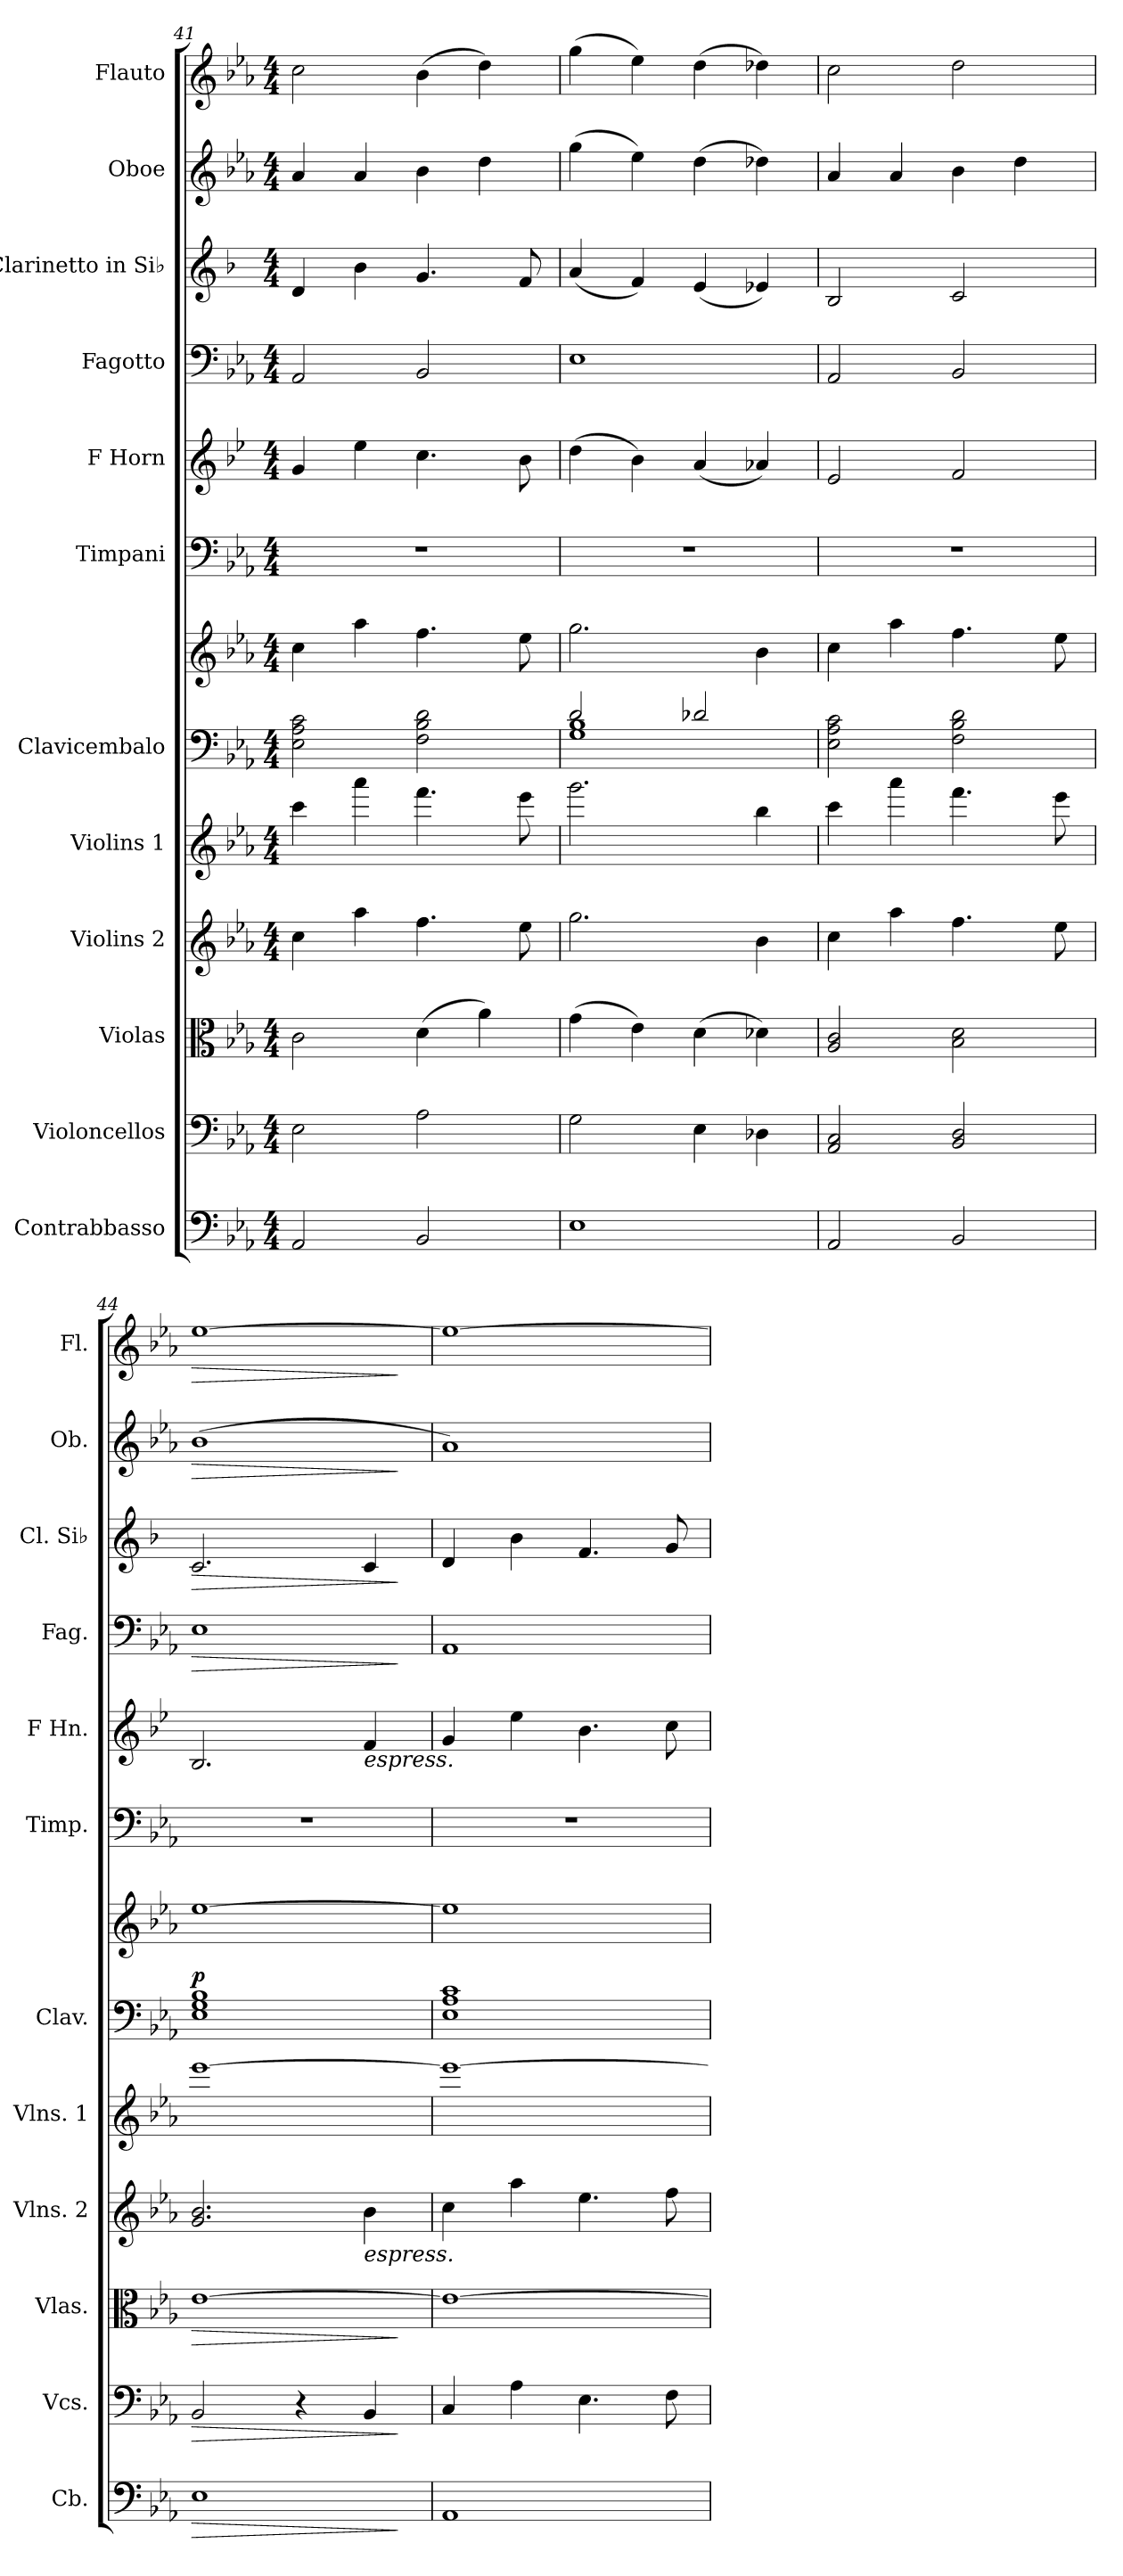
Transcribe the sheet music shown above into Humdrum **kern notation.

**kern	**dynam	**kern	**dynam	**kern	**dynam	**kern	**kern	**kern	**kern	**dynam	**kern	**kern	**kern	**dynam	**kern	**dynam	**kern	**dynam	**kern	**dynam
*part12	*part12	*part11	*part11	*part10	*part10	*part9	*part8	*part7	*part7	*part7	*part6	*part5	*part4	*part4	*part3	*part3	*part2	*part2	*part1	*part1
*staff13	*staff13	*staff12	*staff12	*staff11	*staff11	*staff10	*staff9	*staff8	*staff7	*staff7/8	*staff6	*staff5	*staff4	*staff4	*staff3	*staff3	*staff2	*staff2	*staff1	*staff1
*I"Contrabbasso	*	*I"Violoncellos	*	*I"Violas	*	*I"Violins 2	*I"Violins 1	*I"Clavicembalo	*	*	*I"Timpani	*I"F Horn	*I"Fagotto	*	*I"Clarinetto in Si♭	*	*I"Oboe	*	*I"Flauto	*
*I'Cb.	*	*I'Vcs.	*	*I'Vlas.	*	*I'Vlns. 2	*I'Vlns. 1	*I'Clav.	*	*	*I'Timp.	*I'F Hn.	*I'Fag.	*	*I'Cl. Si♭	*	*I'Ob.	*	*I'Fl.	*
!!LO:PB:g=z
*clefF4	*	*clefF4	*	*clefC3	*	*clefG2	*clefG2	*clefF4	*clefG2	*	*clefF4	*clefG2	*clefF4	*	*clefG2	*	*clefG2	*	*clefG2	*
*ITrd7c12	*	*	*	*	*	*	*	*	*	*	*	*ITrd4c7	*	*	*ITrd1c2	*	*	*	*	*
*k[b-e-a-]	*	*k[b-e-a-]	*	*k[b-e-a-]	*	*k[b-e-a-]	*k[b-e-a-]	*k[b-e-a-]	*k[b-e-a-]	*	*k[b-e-a-]	*k[b-e-a-]	*k[b-e-a-]	*	*k[b-e-a-]	*	*k[b-e-a-]	*	*k[b-e-a-]	*
*M4/4	*	*M4/4	*	*M4/4	*	*M4/4	*M4/4	*M4/4	*M4/4	*	*M4/4	*M4/4	*M4/4	*	*M4/4	*	*M4/4	*	*M4/4	*
=41	=41	=41	=41	=41	=41	=41	=41	=41	=41	=41	=41	=41	=41	=41	=41	=41	=41	=41	=41	=41
2AAA-/	.	2E-\	.	2c\	.	4cc\	4ccc\	2E-\ 2A-\ 2c\	4cc\	.	1r	4c/	2AA-/	.	4c/	.	4a-/	.	2cc\	.
.	.	.	.	.	.	4aa-\	4aaa-\	.	4aa-\	.	.	4a-\	.	.	4a-\	.	4a-/	.	.	.
2BBB-/	.	2A-\	.	(>4d\	.	4.ff\	4.fff\	2F\ 2B-\ 2d\	4.ff\	.	.	4.f\	2BB-/	.	4.f/	.	4b-\	.	(>4b-\	.
.	.	.	.	4a-\)	.	.	.	.	.	.	.	.	.	.	.	.	4dd\	.	4dd\)	.
.	.	.	.	.	.	8ee-\	8eee-\	.	8ee-\	.	.	8e-\	.	.	8e-/	.	.	.	.	.
=42	=42	=42	=42	=42	=42	=42	=42	=42	=42	=42	=42	=42	=42	=42	=42	=42	=42	=42	=42	=42
*	*	*	*	*	*	*	*	*^	*	*	*	*	*	*	*	*	*	*	*	*
1EE-	.	2G\	.	(>4g\	.	2.gg\	2.ggg\	2d/	1G 1B-	2.gg\	.	1r	(>4g\	1E-	.	(<4g/	.	(>4gg\	.	(>4gg\	.
.	.	.	.	4e-\)	.	.	.	.	.	.	.	.	4e-\)	.	.	4e-/)	.	4ee-\)	.	4ee-\)	.
.	.	4E-\	.	(>4d\	.	.	.	2d-X/	.	.	.	.	(<4d/	.	.	(<4d/	.	(>4dd\	.	(>4dd\	.
.	.	4D-X\	.	4d-X\)	.	4b-\	4bb-\	.	.	4b-\	.	.	4d-X/)	.	.	4d-X/)	.	4dd-X\)	.	4dd-X\)	.
*	*	*	*	*	*	*	*	*v	*v	*	*	*	*	*	*	*	*	*	*	*	*
=43	=43	=43	=43	=43	=43	=43	=43	=43	=43	=43	=43	=43	=43	=43	=43	=43	=43	=43	=43	=43
2AAA-/	.	2AA-/ 2C/	.	2A-/ 2c/	.	4cc\	4ccc\	2E-\ 2A-\ 2c\	4cc\	.	1r	2A-/	2AA-/	.	2A-/	.	4a-/	.	2cc\	.
.	.	.	.	.	.	4aa-\	4aaa-\	.	4aa-\	.	.	.	.	.	.	.	4a-/	.	.	.
2BBB-/	.	2BB-/ 2D/	.	2B-\ 2d\	.	4.ff\	4.fff\	2F\ 2B-\ 2d\	4.ff\	.	.	2B-/	2BB-/	.	2B-/	.	4b-\	.	2dd\	.
.	.	.	.	.	.	.	.	.	.	.	.	.	.	.	.	.	4dd\	.	.	.
.	.	.	.	.	.	8ee-\	8eee-\	.	8ee-\	.	.	.	.	.	.	.	.	.	.	.
=44	=44	=44	=44	=44	=44	=44	=44	=44	=44	=44	=44	=44	=44	=44	=44	=44	=44	=44	=44	=44
!	!LO:HP:b	!	!LO:HP:b	!	!LO:HP:b	!	!	!	!	!LO:DY:a=2	!	!	!	!LO:HP:b	!	!LO:HP:b	!	!LO:HP:b	!	!LO:HP:b
1EE-	>	2BB-/	>	[1e-	>	2.g/ 2.b-/	[1eee-	1E- 1G 1B-	[1ee-	p	1r	2.E-/	1E-	>	2.B-/	>	(>1b-	>	[1ee-	>
.	.	4r	.	.	.	.	.	.	.	.	.	.	.	.	.	.	.	.	.	.
!	!	!	!	!	!	!	!	!	!	!	!	!LO:TX:b:i:t=espress.	!	!	!	!	!	!	!	!
!	!	!	!	!	!	!LO:TX:b:i:t=espress.	!	!	!	!	!	!	!	!	!	!	!	!	!	!
.	.	4BB-/	.	.	.	4b-\	.	.	.	.	.	4B-/	.	.	4B-/	.	.	.	.	.
.	]	.	]	.	]	.	.	.	.	.	.	.	.	]	.	]	.	]	.	]
=45	=45	=45	=45	=45	=45	=45	=45	=45	=45	=45	=45	=45	=45	=45	=45	=45	=45	=45	=45	=45
1AAA-	.	4C/	.	1e-_	.	4cc\	1eee-_	1E- 1A- 1c	1ee-]	.	1r	4c/	1AA-	.	4c/	.	1a-)	.	1ee-_	.
.	.	4A-\	.	.	.	4aa-\	.	.	.	.	.	4a-\	.	.	4a-\	.	.	.	.	.
.	.	4.E-\	.	.	.	4.ee-\	.	.	.	.	.	4.e-\	.	.	4.e-/	.	.	.	.	.
.	.	8F\	.	.	.	8ff\	.	.	.	.	.	8f\	.	.	8f/	.	.	.	.	.
=	=	=	=	=	=	=	=	=	=	=	=	=	=	=	=	=	=	=	=	=
*-	*-	*-	*-	*-	*-	*-	*-	*-	*-	*-	*-	*-	*-	*-	*-	*-	*-	*-	*-	*-
